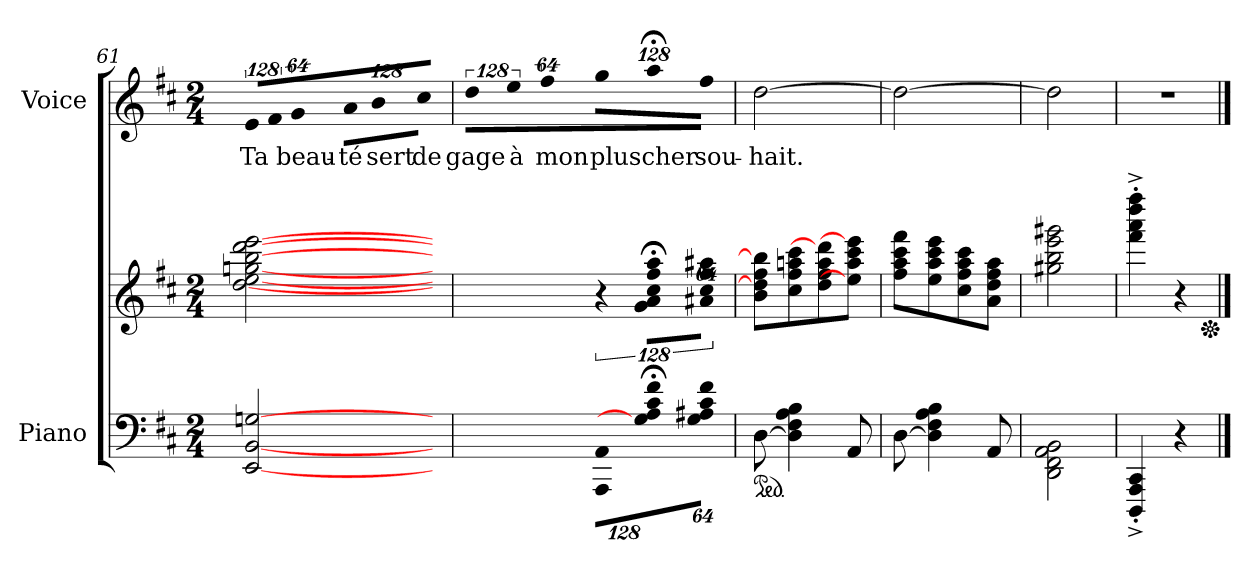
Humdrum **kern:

**kern	**kern	**kern	**text
*part2	*part2	*part1	*part1
*staff3	*staff2	*staff1	*staff1
*I"Piano	*	*I"Voice	*
*I'Pno.	*	*I'Voice	*
*clefF4	*clefG2	*clefG2	*
*k[f#c#]	*k[f#c#]	*k[f#c#]	*
*D:	*D:	*D:	*
*M2/4	*M2/4	*M2/4	*
=61	=61	=61	=61
!	!	!LO:N:vis=8	!
!	!	!	!LO:LY:b:color=#000000
[<2EEi/ [<2BBi [>2Gni	[<2ddi\ [<2eei [<2ggni [>2bbi [>2dddi [>2eeei	1024%85ei/L	Ta
!	!	!LO:N:vis=8	!
.	.	1024%85f#i/	.
!	!	!LO:N:vis=8	!
!	!	!	!LO:LY:b:color=#000000
.	.	512%43gi/J	beau-
!	!	!LO:N:vis=8	!
!	!	!	!LO:LY:b:color=#000000
.	.	1024%85ai\L	-té
!	!	!LO:N:vis=8	!
!	!	!	!LO:LY:b:color=#000000
.	.	1024%85bi\	sert
!	!	!LO:N:vis=8	!
!	!	!	!LO:LY:b:color=#000000
.	.	512%43cc#i\J	de
!!LO:LB:g=z
=62	=62	=62	=62
!	!	!LO:N:vis=8	!
!	!	!	!LO:LY:b:color=#000000
4ryy	4ryy	1024%85ddi\L	gage
!	!	!LO:N:vis=8	!
!	!	!	!LO:LY:b:color=#000000
.	.	1024%85eei\	à
!	!	!LO:N:vis=8	!
!	!	!	!LO:LY:b:color=#000000
.	.	512%43ff#i\J	mon
*Xbrackettup	*	*	*
!LO:N:vis=8	!LO:N:vis=8	!LO:N:vis=8	!
!	!	!	!LO:LY:b:color=#000000
1024%85AAAi\ 1024%85AAiL	1024%85r	1024%85ggi\L	plus
!LO:N:vis=8	!LO:N:vis=8	!LO:N:vis=8	!
!	!	!	!LO:LY:b:color=#000000
1024%85Gi\]; 1024%85Ai; 1024%85c#i; 1024%85f#i;	1024%85gi\; 1024%85ai; 1024%85cc#i; 1024%85ff#i; 1024%85aai;L	1024%85aa;i\	cher
!LO:N:vis=8	!LO:N:vis=8	!LO:N:vis=8	!
!	!	!	!LO:LY:b:color=#000000
512%43Gi\ 512%43A#Xi 512%43c#i 512%43f#iJ	512%43a#Xi\ 512%43cc#i 512%43ff#i 512%43aa#XiJ	512%43ff#i\J	sou-
=63	=63	=63	=63
*ped	*	*	*
!	!	!	!LO:LY:b:color=#000000
[<8Di\	8bi\ 8ddi] 8ff#i 8bbi]L	[>2ddi\	-hait.
4Di\] 4F#i 4Ai 4Bi	8cc#i\ 8ff#i 8aani 8ccc#i	.	.
.	8ddi\ 8ff#i 8aai 8dddi]	.	.
8AAi/	8eei\] 8aai 8ccc#i 8eeei]J	.	.
=64	=64	=64	=64
[<8Di\	8ff#i\ 8aai 8ccc#i 8fff#iL	2ddi\_>	.
4Di\] 4F#i 4Ai 4Bi	8eei\ 8aai 8ccc#i 8eeei	.	.
.	8cc#i\ 8ff#i 8aai 8ccc#i	.	.
8AAi/	8ai\ 8ddi 8ff#i 8aaiJ	.	.
=65	=65	=65	=65
*	*8ba	*	*
2DDi\ 2FF#i 2AAi 2BBi	2g#Xi\ 2bi 2eei 2gg#Xi	2ddi\]	.
=66	=66	=66	=66
*X8ba	*	*	*
!	!	!LO:N:vis=1	!
4DDDi/'^ 4AAAi'^ 4CC#i'^	4ff#i\'^ 4aai'^ 4dddi'^ 4fff#i'^	2r	.
4r	4r	.	.
*	*Xped	*	*
==	==	==	==
*-	*-	*-	*-
